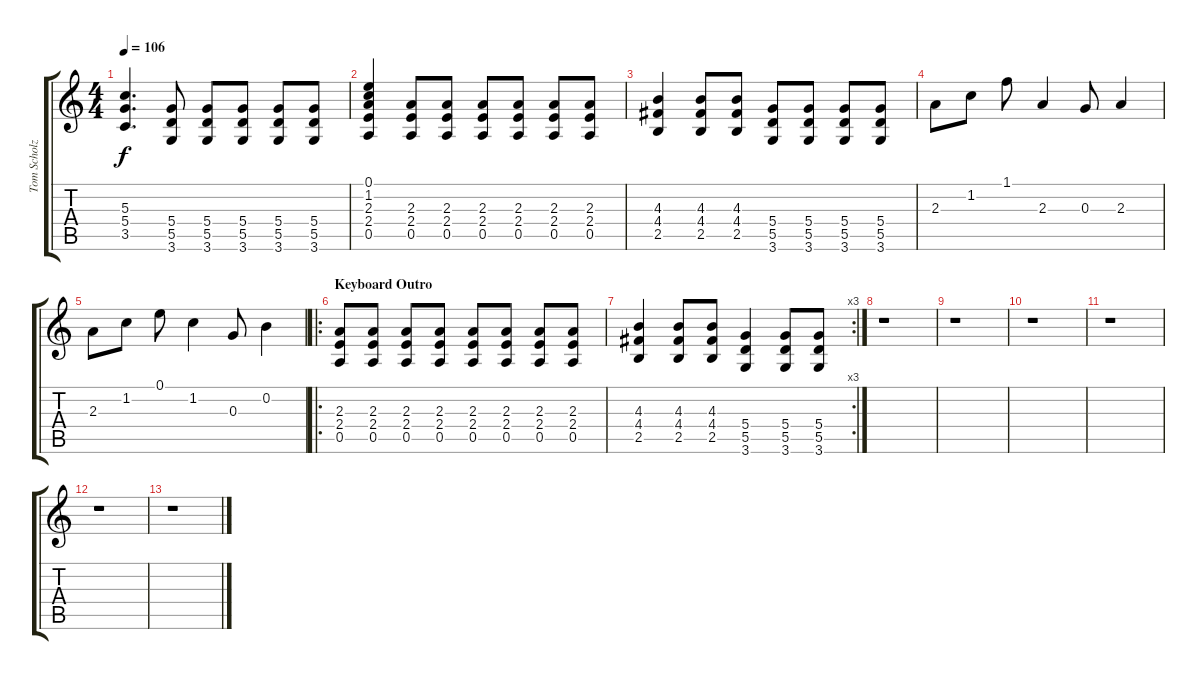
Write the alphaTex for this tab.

\track ("Tom Scholz - Clean" "Tom Scholz") {instrument electricguitarjazz}
\staff {score tabs}
\tuning (E4 B3 G3 D3 A2 E2) {hide}
\ts (4 4)
\tempo 106
\clef g2
\ks c
(5.3 5.4 3.5).4{d dy f} (5.4 5.5 3.6).8 (5.4 5.5 3.6).8 (5.4 5.5 3.6).8 (5.4 5.5 3.6).8 (5.4 5.5 3.6).8 |
(0.1 1.2 2.3 2.4 0.5).4 (2.3 2.4 0.5).8 (2.3 2.4 0.5).8 (2.3 2.4 0.5).8 (2.3 2.4 0.5).8 (2.3 2.4 0.5).8 (2.3 2.4 0.5).8 |
(4.3 4.4 2.5).4 (4.3 4.4 2.5).8 (4.3 4.4 2.5).8 (5.4 5.5 3.6).8 (5.4 5.5 3.6).8 (5.4 5.5 3.6).8 (5.4 5.5 3.6).8 |
2.3.8 1.2.8 1.1.8 2.3.4 0.3.8 2.3.4 |
2.3.8 1.2.8 0.1.8 1.2.4 0.3.8 0.2.4 |
\ro
\section ("" "Keyboard Outro")
(2.3 2.4 0.5).8 (2.3 2.4 0.5).8 (2.3 2.4 0.5).8 (2.3 2.4 0.5).8 (2.3 2.4 0.5).8 (2.3 2.4 0.5).8 (2.3 2.4 0.5).8 (2.3 2.4 0.5).8 |
\rc 3
(4.3 4.4 2.5).4 (4.3 4.4 2.5).8 (4.3 4.4 2.5).8 (5.4 5.5 3.6).4 (5.4 5.5 3.6).8 (5.4 5.5 3.6).8 |
r.1 |
r.1 |
r.1 |
r.1 |
r.1 |
r.1
